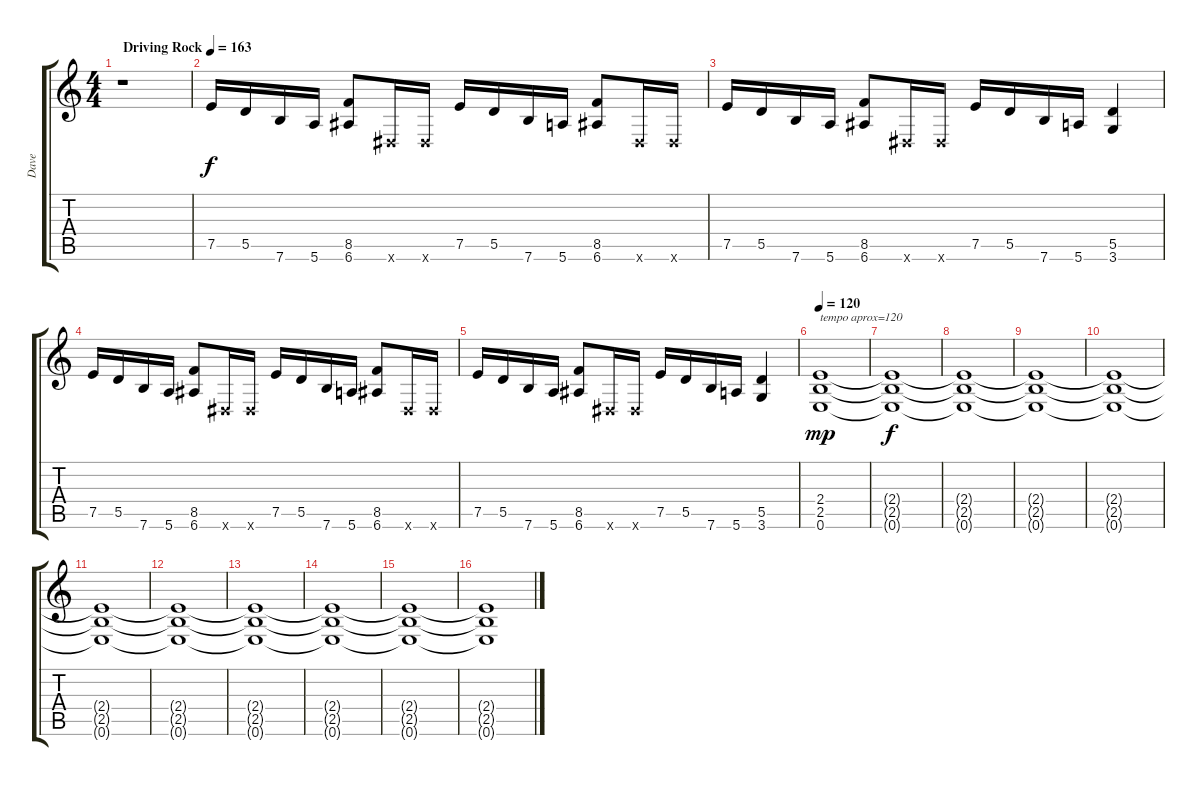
\track ("Dave" "Dave") {instrument distortionguitar}
\staff {score tabs}
\tuning (E4 B3 G3 D3 A2 E2) {hide}
\ts (4 4)
\tempo (163 "Driving Rock")
\clef g2
\ks c
r.1{dy f instrument distortionguitar} |
7.5.16 5.5.16 7.6.16 5.6.16 (8.5 6.6).8 -1.6{x}.16 -1.6{x}.16 7.5.16 5.5.16 7.6.16 5.6.16 (8.5 6.6).8 -1.6{x}.16 -1.6{x}.16 |
7.5.16 5.5.16 7.6.16 5.6.16 (8.5 6.6).8 -1.6{x}.16 -1.6{x}.16 7.5.16 5.5.16 7.6.16 5.6.16 (5.5 3.6).4 |
7.5.16 5.5.16 7.6.16 5.6.16 (8.5 6.6).8 -1.6{x}.16 -1.6{x}.16 7.5.16 5.5.16 7.6.16 5.6.16 (8.5 6.6).8 -1.6{x}.16 -1.6{x}.16 |
7.5.16 5.5.16 7.6.16 5.6.16 (8.5 6.6).8 -1.6{x}.16 -1.6{x}.16 7.5.16 5.5.16 7.6.16 5.6.16 (5.5 3.6).4 |
\tempo 120
(2.4 2.5 0.6).1{txt "tempo aprox=120" dy mp} |
(2.4{t} 2.5{t} 0.6{t}).1{dy f} |
(2.4{t} 2.5{t} 0.6{t}).1 |
(2.4{t} 2.5{t} 0.6{t}).1 |
(2.4{t} 2.5{t} 0.6{t}).1 |
(2.4{t} 2.5{t} 0.6{t}).1 |
(2.4{t} 2.5{t} 0.6{t}).1 |
(2.4{t} 2.5{t} 0.6{t}).1 |
(2.4{t} 2.5{t} 0.6{t}).1 |
(2.4{t} 2.5{t} 0.6{t}).1 |
(2.4{t} 2.5{t} 0.6{t}).1
